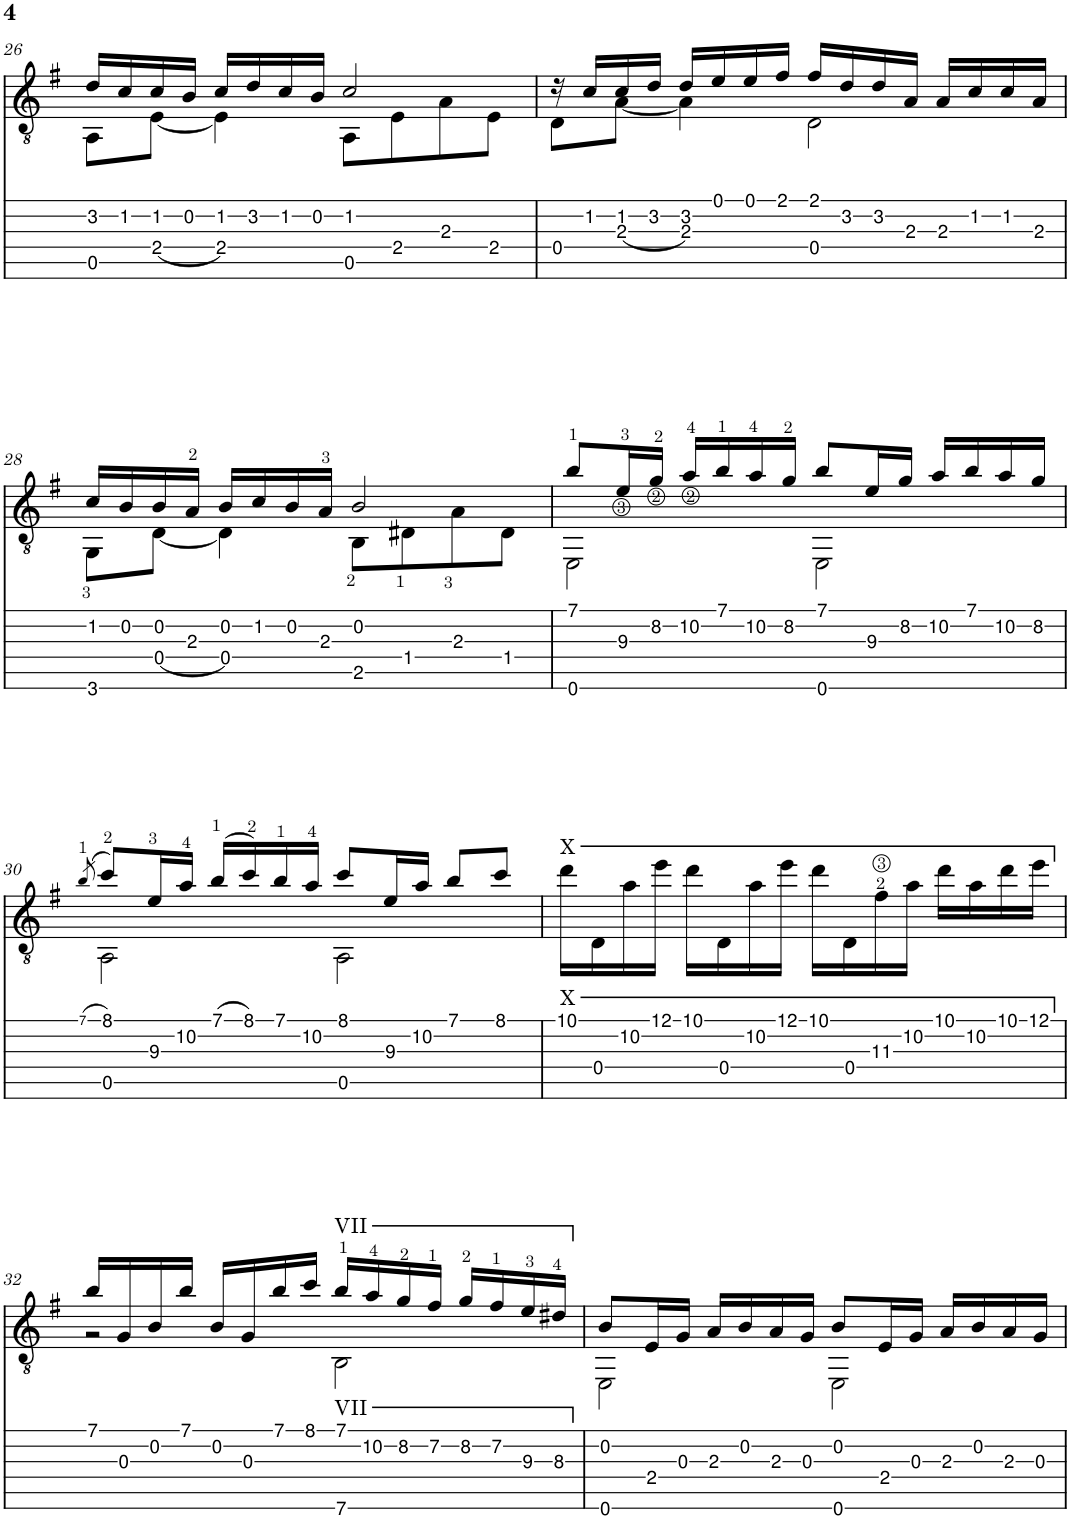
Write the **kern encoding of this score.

**kern	**kern
*part1	*part1
*staff2	*staff1
*I"古典吉他	*
!!LO:PB:g=z
*	*clefGv2
*k[f#]	*k[f#]
*M4/4	*M4/4
=26	=26
*^	*^
16dLL	8AAL	16d/LL	8AA\L
16cJ	.	16c/	.
16cL	[8EJ	16c/	[8E\J
16BJJ	.	16B/JJ	.
16cLL	4E]	16c/LL	4E\]
16dJ	.	16d/	.
16cL	.	16c/	.
16BJJ	.	16B/JJ	.
2c	8AAL	2c/	8AA\L
.	8EJ	.	8E\
.	8AL	.	8A\
.	8EJ	.	8E\J
=27	=27	=27	=27
16r	8DL	16r	8D\L
16cLL	.	16c/LL	.
16c	[8AJ	16c/	[8A\J
16dJJ	.	16d/JJ	.
16dLL	4A]	16d/LL	4A\]
16eJ	.	16e/	.
16eL	.	16e/	.
16f#JJ	.	16f#/JJ	.
16f#LL	2D	16f#/LL	2D\
16dJ	.	16d/	.
16dL	.	16d/	.
16AJJ	.	16A/JJ	.
16ALL	.	16A/LL	.
16cJ	.	16c/	.
16cL	.	16c/	.
16AJJ	.	16A/JJ	.
!!LO:LB:g=z	!!
=28	=28	=28	=28
16cLL	8GGL	16c/LL	8GG\L
16BJ	.	16B/	.
16BL	[8DJ	16B/	[8D\J
16AJJ	.	16A/JJ	.
16BLL	4D]	16B/LL	4D\]
16cJ	.	16c/	.
16BL	.	16B/	.
16AJJ	.	16A/JJ	.
2B	8BBL	2B/	8BB\L
.	8D#XJ	.	8D#X\
.	8AL	.	8A\
.	8D#J	.	8D#\J
=29	=29	=29	=29
8bL	2EE	8b/L	2EE\
16eL	.	16e/L	.
16gJJ	.	16g/JJ	.
16aLL	.	16a/LL	.
16bJ	.	16b/	.
16aL	.	16a/	.
16gJJ	.	16g/JJ	.
8bL	2EE	8b/L	2EE\
16eL	.	16e/L	.
16gJJ	.	16g/JJ	.
16aLL	.	16a/LL	.
16bJ	.	16b/	.
16aL	.	16a/	.
16gJJ	.	16g/JJ	.
!!LO:LB:g=z	!!
=30	=30	=30	=30
qb	.	(8qb/	.
8ccL	2AA	8cc/L)	2AA\
16eL	.	16e/L	.
16aJJ	.	16a/JJ	.
16bLL	.	(16b/LL	.
16ccJ	.	16cc/)	.
16bL	.	16b/	.
16aJJ	.	16a/JJ	.
8ccL	2AA	8cc/L	2AA\
16eL	.	16e/L	.
16aJJ	.	16a/JJ	.
8bL	.	8b/L	.
8ccJ	.	8cc/J	.
*v	*v	*	*
*	*v	*v
=31	=31
!	!LO:TX:a:t=X
!LO:TX:a:t=X	!
16ddLL	16dd\LL
16DJ	16D\
16aL	16a\
16eeJJ	16ee\JJ
16ddLL	16dd\LL
16DJ	16D\
16aL	16a\
16eeJJ	16ee\JJ
16ddLL	16dd\LL
16DJ	16D\
16f#L	16f#\
16aJJ	16a\JJ
16ddLL	16dd\LL
16aJ	16a\
16ddL	16dd\
16eeJJ	16ee\JJ
!!LO:LB:g=z
=32	=32
*^	*^
16bLL	2r	16b/LL	2r
16GJ	.	16G/	.
16BL	.	16B/	.
16bJJ	.	16b/JJ	.
16BLL	.	16B/LL	.
16GJ	.	16G/	.
16bL	.	16b/	.
16ccJJ	.	16cc/JJ	.
!	!	!LO:TX:a:t=VII	!
!LO:TX:a:t=VII	!	!	!
16bLL	2BB	16b/LL	2BB\
16aJ	.	16a/	.
16gL	.	16g/	.
16f#JJ	.	16f#/JJ	.
16gLL	.	16g/LL	.
16f#J	.	16f#/	.
16eL	.	16e/	.
16d#JJ	.	16d#X/JJ	.
=33	=33	=33	=33
8BL	2EE	8B/L	2EE\
16EL	.	16E/L	.
16GJJ	.	16G/JJ	.
16ALL	.	16A/LL	.
16BJ	.	16B/	.
16AL	.	16A/	.
16GJJ	.	16G/JJ	.
8BL	2EE	8B/L	2EE\
16EL	.	16E/L	.
16GJJ	.	16G/JJ	.
16ALL	.	16A/LL	.
16BJ	.	16B/	.
16AL	.	16A/	.
16GJJ	.	16G/JJ	.
*v	*v	*	*
*	*v	*v
=	=
*-	*-
